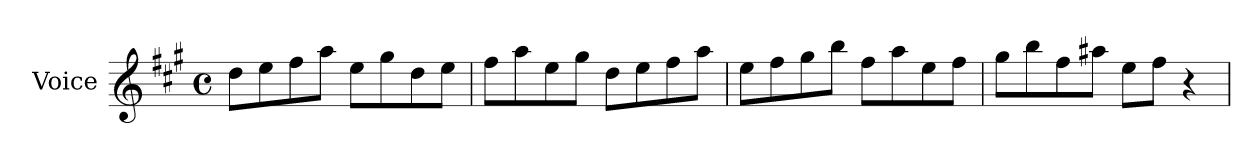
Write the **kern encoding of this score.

**kern
*part1
*staff1
*I"Voice
*I'Voice
*clefG2
*k[f#c#g#]
*M4/4
*met(c)
=1
8dd\L
8ee\
8ff#\
8aa\J
8ee\L
8gg#\
8dd\
8ee\J
=2
8ff#\L
8aa\
8ee\
8gg#\J
8dd\L
8ee\
8ff#\
8aa\J
=3
8ee\L
8ff#\
8gg#\
8bb\J
8ff#\L
8aa\
8ee\
8ff#\J
=4
8gg#\L
8bb\
8ff#\
8aa#X\J
8ee\L
8ff#\J
4r
=
*-
